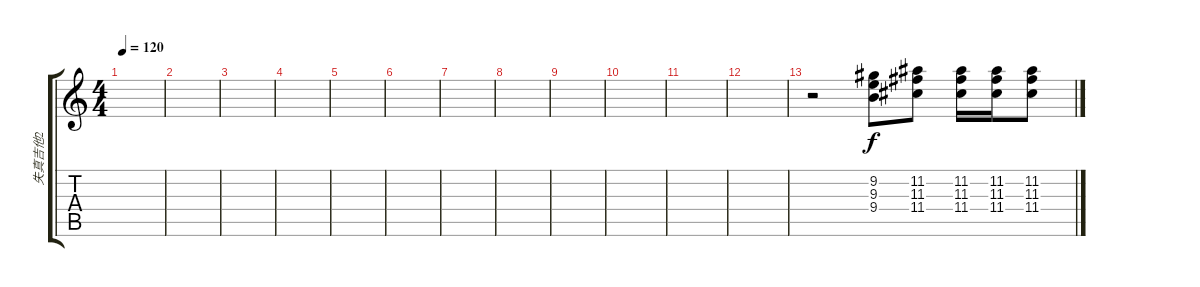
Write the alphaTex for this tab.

\track ("失真吉他2" "失真吉他2") {instrument distortionguitar}
\staff {score tabs}
\tuning (E4 B3 G3 D3 A2 E2) {hide}
\ts (4 4)
\tempo 120
\clef g2
\ks c
|
|
|
|
|
|
|
|
|
|
|
|
r.2 (9.2 9.3 9.4).8 (11.2 11.3 11.4).8 (11.2 11.3 11.4).16{txt ""} (11.2 11.3 11.4).16 (11.2 11.3 11.4).8
